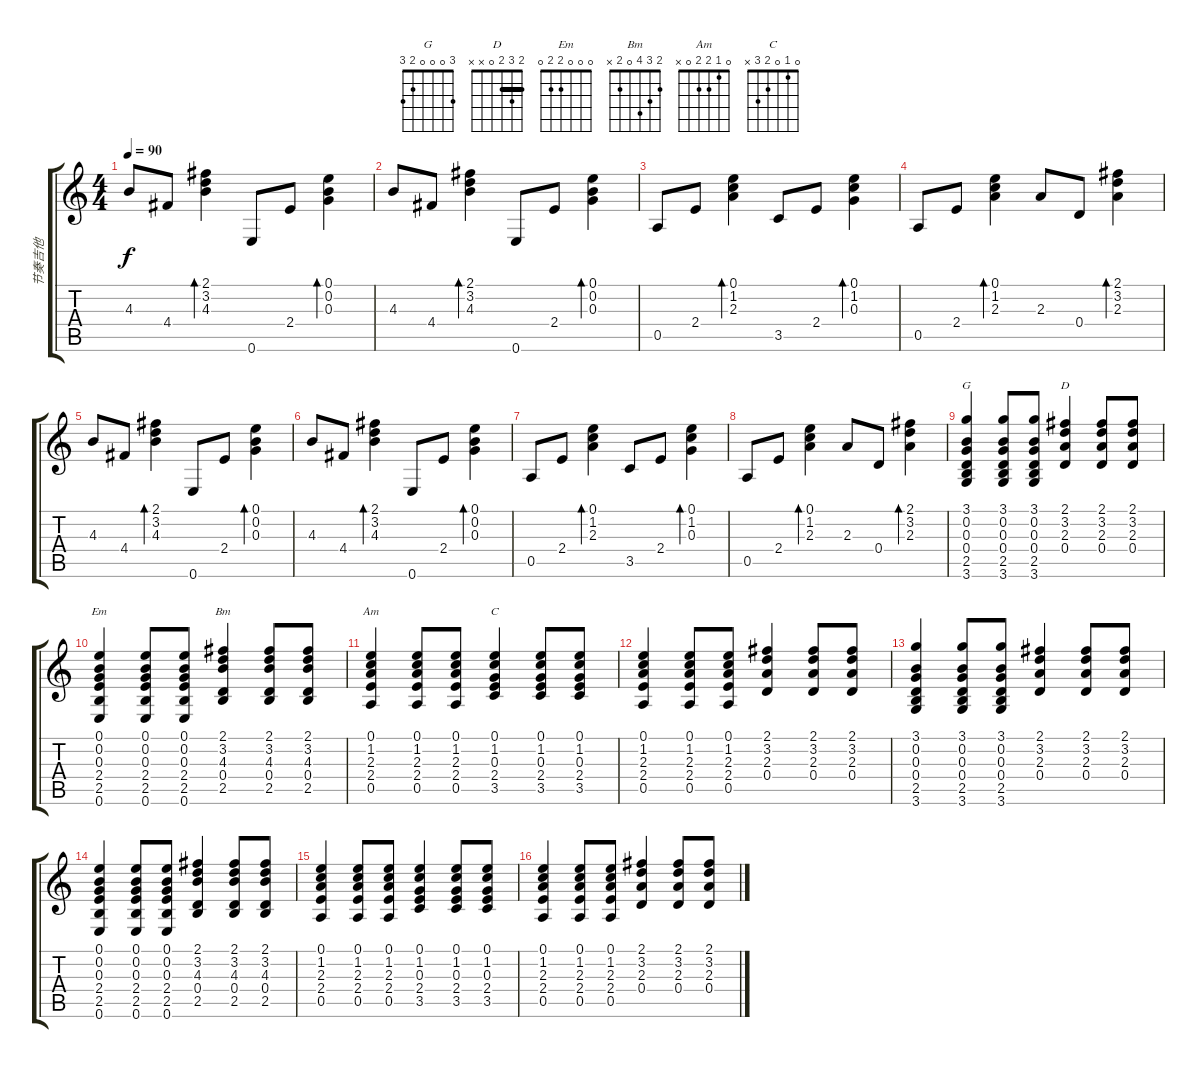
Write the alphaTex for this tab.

\track ("节奏吉他" "节奏吉他") {instrument acousticguitarnylon}
\staff {score tabs}
\tuning (E4 B3 G3 D3 A2 E2) {hide}
\chord ("G" 3 0 0 0 2 3)
\chord ("D" 2 3 2 0 x x) {barre 2}
\chord ("Em" 0 0 0 2 2 0)
\chord ("Bm" 2 3 4 0 2 x)
\chord ("Am" 0 1 2 2 0 x)
\chord ("C" 0 1 0 2 3 x)
\ts (4 4)
\tempo 90
\clef g2
\ks c
4.3.8{dy f} 4.4.8 (2.1 3.2 4.3).4{bd 60} 0.6.8 2.4.8 (0.1 0.2 0.3).4{bd 60} |
4.3.8 4.4.8 (2.1 3.2 4.3).4{bd 60} 0.6.8 2.4.8 (0.1 0.2 0.3).4{bd 60} |
0.5.8 2.4.8 (0.1 1.2 2.3).4{bd 60} 3.5.8 2.4.8{txt ""} (0.1 1.2 0.3).4{bd 60} |
0.5.8 2.4.8 (0.1 1.2 2.3).4{bd 60} 2.3.8 0.4.8 (2.1 3.2 2.3).4{bd 60} |
4.3.8 4.4.8 (2.1 3.2 4.3).4{bd 60} 0.6.8 2.4.8 (0.1 0.2 0.3).4{bd 60} |
4.3.8 4.4.8 (2.1 3.2 4.3).4{bd 60} 0.6.8 2.4.8 (0.1 0.2 0.3).4{bd 60} |
0.5.8 2.4.8 (0.1 1.2 2.3).4{bd 60} 3.5.8 2.4.8 (0.1 1.2 0.3).4{bd 60} |
0.5.8 2.4.8 (0.1 1.2 2.3).4{bd 60} 2.3.8 0.4.8 (2.1 3.2 2.3).4{bd 60} |
(3.1 0.2 0.3 0.4 2.5 3.6).4{ch "G"} (3.1 0.2 0.3 0.4 2.5 3.6).8 (3.1 0.2 0.3 0.4 2.5 3.6).8 (2.1 3.2 2.3 0.4).4{ch "D"} (2.1 3.2 2.3 0.4).8 (2.1 3.2 2.3 0.4).8 |
(0.1 0.2 0.3 2.4 2.5 0.6).4{ch "Em"} (0.1 0.2 0.3 2.4 2.5 0.6).8 (0.1 0.2 0.3 2.4 2.5 0.6).8 (2.1 3.2 4.3 0.4 2.5).4{ch "Bm"} (2.1 3.2 4.3 0.4 2.5).8 (2.1 3.2 4.3 0.4 2.5).8 |
(0.1 1.2 2.3 2.4 0.5).4{ch "Am"} (0.1 1.2 2.3 2.4 0.5).8 (0.1 1.2 2.3 2.4 0.5).8 (0.1 1.2 0.3 2.4 3.5).4{ch "C"} (0.1 1.2 0.3 2.4 3.5).8 (0.1 1.2 0.3 2.4 3.5).8 |
(0.1 1.2 2.3 2.4 0.5).4 (0.1 1.2 2.3 2.4 0.5).8 (0.1 1.2 2.3 2.4 0.5).8 (2.1 3.2 2.3 0.4).4 (2.1 3.2 2.3 0.4).8 (2.1 3.2 2.3 0.4).8 |
(3.1 0.2 0.3 0.4 2.5 3.6).4 (3.1 0.2 0.3 0.4 2.5 3.6).8 (3.1 0.2 0.3 0.4 2.5 3.6).8 (2.1 3.2 2.3 0.4).4 (2.1 3.2 2.3 0.4).8 (2.1 3.2 2.3 0.4).8 |
(0.1 0.2 0.3 2.4 2.5 0.6).4 (0.1 0.2 0.3 2.4 2.5 0.6).8 (0.1 0.2 0.3 2.4 2.5 0.6).8 (2.1 3.2 4.3 0.4 2.5).4 (2.1 3.2 4.3 0.4 2.5).8 (2.1 3.2 4.3 0.4 2.5).8 |
(0.1 1.2 2.3 2.4 0.5).4 (0.1 1.2 2.3 2.4 0.5).8 (0.1 1.2 2.3 2.4 0.5).8 (0.1 1.2 0.3 2.4 3.5).4 (0.1 1.2 0.3 2.4 3.5).8 (0.1 1.2 0.3 2.4 3.5).8 |
(0.1 1.2 2.3 2.4 0.5).4 (0.1 1.2 2.3 2.4 0.5).8 (0.1 1.2 2.3 2.4 0.5).8 (2.1 3.2 2.3 0.4).4 (2.1 3.2 2.3 0.4).8 (2.1 3.2 2.3 0.4).8
